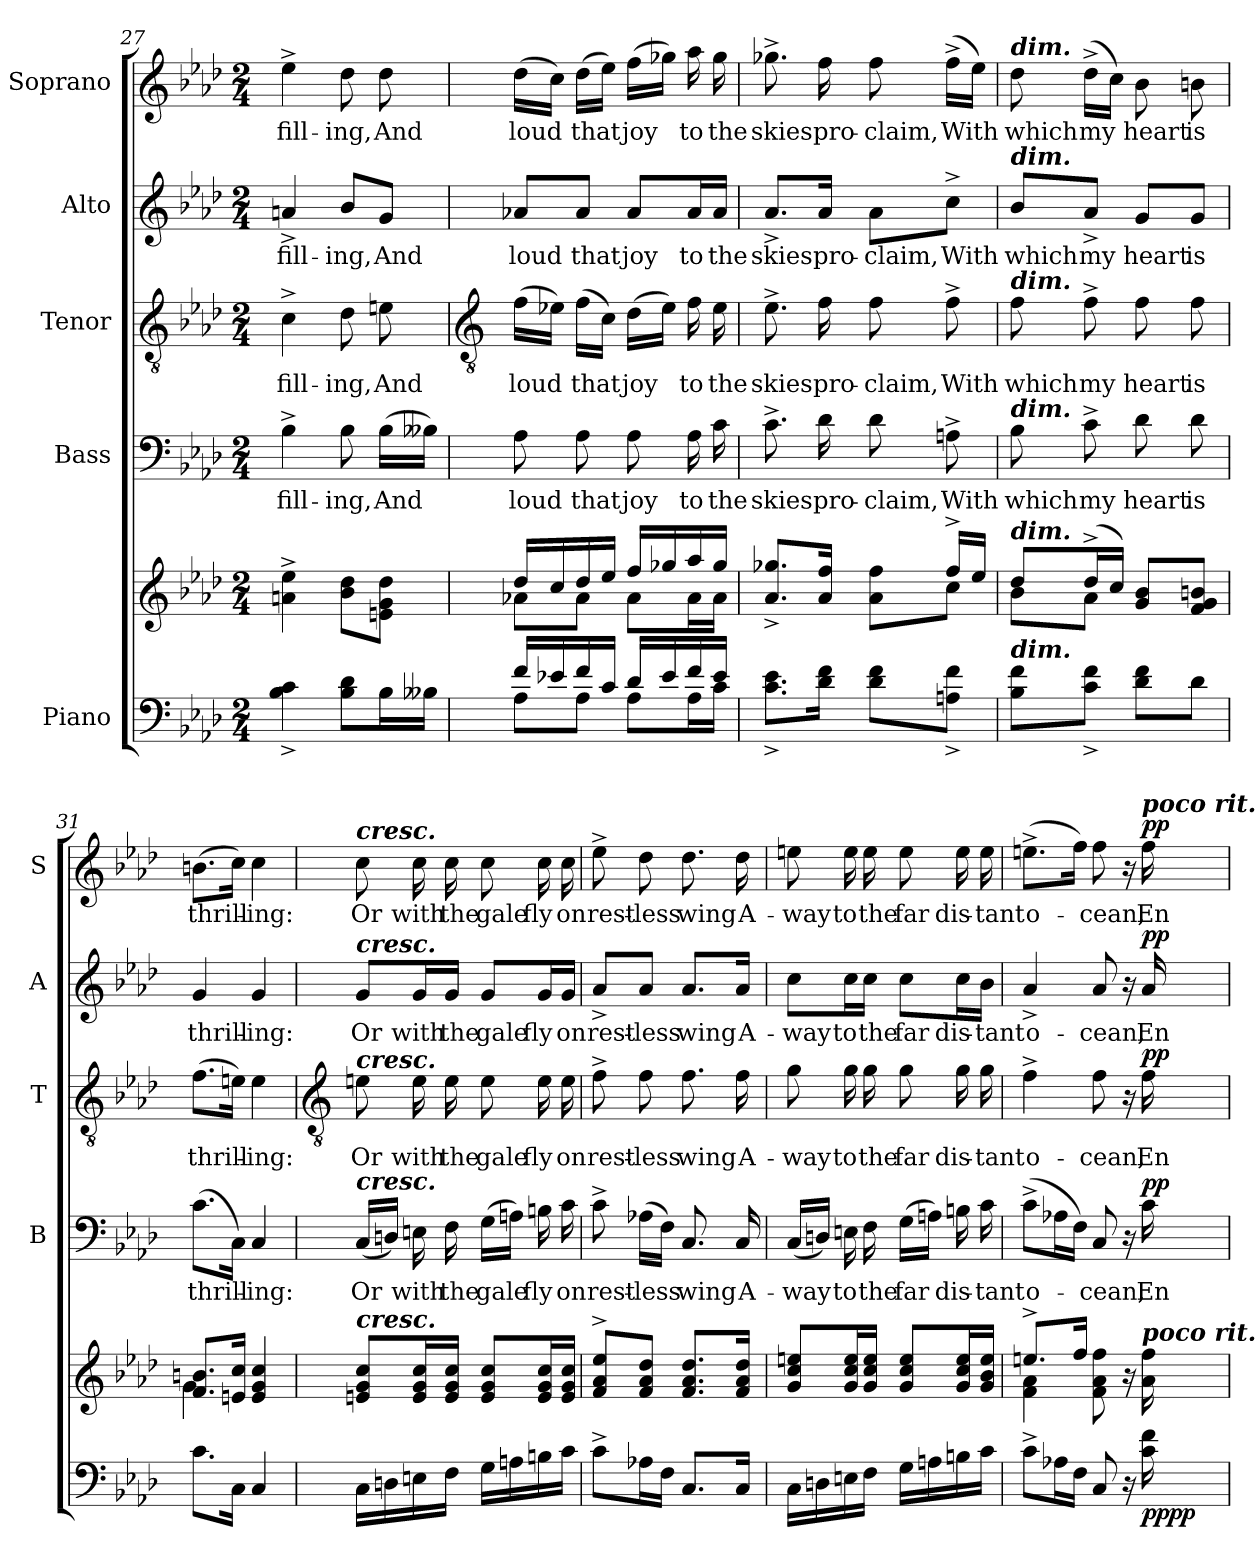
**kern	**kern	**dynam	**kern	**text	**dynam	**kern	**text	**dynam	**kern	**text	**dynam	**kern	**text	**dynam
*part5	*part5	*part5	*part4	*part4	*part4	*part3	*part3	*part3	*part2	*part2	*part2	*part1	*part1	*part1
*staff6	*staff5	*staff5/6	*staff4	*staff4	*staff4	*staff3	*staff3	*staff3	*staff2	*staff2	*staff2	*staff1	*staff1	*staff1
*I"Piano	*	*	*I"Bass	*	*	*I"Tenor	*	*	*I"Alto	*	*	*I"Soprano	*	*
*	*	*	*I'B	*	*	*I'T	*	*	*I'A	*	*	*I'S	*	*
*clefF4	*clefG2	*	*clefF4	*	*	*clefGv2	*	*	*clefG2	*	*	*clefG2	*	*
*k[b-e-a-d-]	*k[b-e-a-d-]	*	*k[b-e-a-d-]	*	*	*k[b-e-a-d-]	*	*	*k[b-e-a-d-]	*	*	*k[b-e-a-d-]	*	*
*A-:	*A-:	*	*A-:	*	*	*A-:	*	*	*A-:	*	*	*A-:	*	*
*M2/4	*M2/4	*	*M2/4	*	*	*M2/4	*	*	*M2/4	*	*	*M2/4	*	*
=27	=27	=27	=27	=27	=27	=27	=27	=27	=27	=27	=27	=27	=27	=27
*^	*^	*	*	*	*	*	*	*	*	*	*	*	*	*
!	!	!	!	!	!	!LO:LY:b	!	!	!LO:LY:b	!	!	!LO:LY:b	!	!	!LO:LY:b	!
2ryy	4B-\^ 4c\^	4an\^ 4ee-\^	2ryy	.	4B-^	fill-	.	4c^	fill-	.	4an^	fill-	.	4ee-^	fill-	.
!	!	!	!	!	!	!LO:LY:b	!	!	!LO:LY:b	!	!	!LO:LY:b	!	!	!LO:LY:b	!
.	8B-/ 8d-/L	8b-\ 8dd-\L	.	.	8B-\	-ing,	.	8d-	-ing,	.	8b-/L	-ing,	.	8dd-	-ing,	.
!	!	!	!	!	!	!LO:LY:b	!	!	!LO:LY:b	!	!	!LO:LY:b	!	!	!LO:LY:b	!
.	16B-\L	8en\ 8g\ 8dd-\J	.	.	(>16B-LL	And	.	8en	And	.	8g/J	And	.	8dd-	And	.
.	16B--X\JJ	.	.	.	16B--XJJ)	.	.	.	.	.	.	.	.	.	.	.
!!LO:LB:g=z
=28	=28	=28	=28	=28	=28	=28	=28	=28	=28	=28	=28	=28	=28	=28	=28	=28
*	*	*	*	*	*	*	*	*clefGv2	*	*	*	*	*	*	*	*
!	!	!	!	!	!	!LO:LY:b	!	!	!LO:LY:b	!	!	!LO:LY:b	!	!	!LO:LY:b	!
16f/LL	8A-\L	16dd-/LL	8a-X\L	.	8A-	loud	.	(>16fLL	loud	.	8a-X/L	loud	.	(>16dd-LL	loud	.
16e-X/	.	16cc/	.	.	.	.	.	16e-XJJ)	.	.	.	.	.	16ccJJ)	.	.
!	!	!	!	!	!	!LO:LY:b	!	!	!LO:LY:b	!	!	!LO:LY:b	!	!	!LO:LY:b	!
16f/	8A-\J	16dd-/	8a-\J	.	8A-	that	.	(>16fLL	that	.	8a-/J	that	.	(>16dd-LL	that	.
16c/JJ	.	16ee-/JJ	.	.	.	.	.	16cJJ)	.	.	.	.	.	16ee-JJ)	.	.
!	!	!	!	!	!	!LO:LY:b	!	!	!LO:LY:b	!	!	!LO:LY:b	!	!	!LO:LY:b	!
16d-/LL	8A-\L	16ff/LL	8a-\L	.	8A-	joy	.	(>16d-LL	joy	.	8a-/L	joy	.	(>16ffLL	joy	.
16e-/	.	16gg-X/	.	.	.	.	.	16e-JJ)	.	.	.	.	.	16gg-XJJ)	.	.
!	!	!	!	!	!	!LO:LY:b	!	!	!LO:LY:b	!	!	!LO:LY:b	!	!	!LO:LY:b	!
16f/	16A-\L	16aa-/	16a-\L	.	16A-	to	.	16f	to	.	16a-/L	to	.	16aa-	to	.
!	!	!	!	!	!	!LO:LY:b	!	!	!LO:LY:b	!	!	!LO:LY:b	!	!	!LO:LY:b	!
16e-/JJ	16c\JJ	16gg-/JJ	16a-\JJ	.	16c	the	.	16e-	the	.	16a-/JJ	the	.	16gg-	the	.
=29	=29	=29	=29	=29	=29	=29	=29	=29	=29	=29	=29	=29	=29	=29	=29	=29
!	!	!	!	!	!	!LO:LY:b	!	!	!LO:LY:b	!	!	!LO:LY:b	!	!	!LO:LY:b	!
2ryy	8.c\^ 8.e-\^L	8.a-/^ 8.gg-X/^L	4ryy	.	8.c^	skies	.	8.e-^	skies	.	8.a-^/L	skies	.	8.gg-X^	skies	.
!	!	!	!	!	!	!LO:LY:b	!	!	!LO:LY:b	!	!	!LO:LY:b	!	!	!LO:LY:b	!
.	16d-\ 16f\J	16a-/ 16ff/J	.	.	16d-	pro-	.	16f	pro-	.	16a-/Jk	pro-	.	16ff	pro-	.
!	!	!	!	!	!	!LO:LY:b	!	!	!LO:LY:b	!	!	!LO:LY:b	!	!	!LO:LY:b	!
.	8d-\ 8f\L	8ryy	8a-\ 8ff\L	.	8d-	-claim,	.	8f	-claim,	.	8a-\L	-claim,	.	8ff	-claim,	.
!	!	!	!	!	!	!LO:LY:b	!	!	!LO:LY:b	!	!	!LO:LY:b	!	!	!LO:LY:b	!
.	8An\^ 8f\^J	16ff^/LL	8cc\J	.	8An^	With	.	8f^	With	.	8cc^\J	With	.	(>16ff^LL	With	.
.	.	16ee-/JJ	.	.	.	.	.	.	.	.	.	.	.	16ee-JJ)	.	.
=30	=30	=30	=30	=30	=30	=30	=30	=30	=30	=30	=30	=30	=30	=30	=30	=30
!	!	!	!	!	!	!	!	!	!	!	!	!	!	!LO:TX:a:Bi:t=dim.	!	!
!	!	!	!	!	!	!	!	!	!	!	!LO:TX:a:Bi:t=dim.	!	!	!	!	!
!	!	!	!	!	!	!	!	!LO:TX:a:Bi:t=dim.	!	!	!	!	!	!	!	!
!	!	!	!	!	!LO:TX:a:Bi:t=dim.	!	!	!	!	!	!	!	!	!	!	!
!	!	!LO:TX:a:Bi:t=dim.	!	!	!	!	!	!	!	!	!	!	!	!	!	!
!LO:TX:a:Bi:t=dim.	!	!	!	!	!	!	!	!	!	!	!	!	!	!	!	!
!	!	!	!	!	!	!LO:LY:b	!	!	!LO:LY:b	!	!	!LO:LY:b	!	!	!LO:LY:b	!
2ryy	8B-\ 8f\L	8dd-/L	8b-\L	.	8B-	which	.	8f	which	.	8b-/L	which	.	8dd-	which	.
!	!	!	!	!	!	!LO:LY:b	!	!	!LO:LY:b	!	!	!LO:LY:b	!	!	!LO:LY:b	!
.	8c\^ 8f\^J	(>16dd-^/L	8a-\J	.	8c^	my	.	8f^	my	.	8a-^/J	my	.	(>16dd-^LL	my	.
.	.	16cc/JJ)	.	.	.	.	.	.	.	.	.	.	.	16ccJJ)	.	.
!	!	!	!	!	!	!LO:LY:b	!	!	!LO:LY:b	!	!	!LO:LY:b	!	!	!LO:LY:b	!
.	8d-\ 8f\L	8g/ 8b-/L	4ryy	.	8d-	heart	.	8f	heart	.	8g/L	heart	.	8b-	heart	.
!	!	!	!	!	!	!LO:LY:b	!	!	!LO:LY:b	!	!	!LO:LY:b	!	!	!LO:LY:b	!
.	8d-\J	8f/ 8g/ 8bn/J	.	.	8d-	is	.	8f	is	.	8g/J	is	.	8bn	is	.
=31	=31	=31	=31	=31	=31	=31	=31	=31	=31	=31	=31	=31	=31	=31	=31	=31
!	!	!	!	!	!	!LO:LY:b	!	!	!LO:LY:b	!	!	!LO:LY:b	!	!	!LO:LY:b	!
2ryy	8.c\L	8.f/ 8.bn/L	4g\	.	(8.cL	thrill-	.	(>8.fL	thrill-	.	4g	thrill-	.	(>8.bnL	thrill-	.
.	16C\J	16en/ 16cc/J	.	.	16CJ)	.	.	16enJ)	.	.	.	.	.	16ccJ)	.	.
!	!	!	!	!	!	!LO:LY:b	!	!	!LO:LY:b	!	!	!LO:LY:b	!	!	!LO:LY:b	!
.	4C/	4e/ 4g/ 4cc/	4ryy	.	4C	ing:	.	4e	ing:	.	4g	-ing:	.	4cc	ing:	.
*v	*v	*	*	*	*	*	*	*	*	*	*	*	*	*	*	*
!!LO:LB:g=z
=32	=32	=32	=32	=32	=32	=32	=32	=32	=32	=32	=32	=32	=32	=32	=32
*	*	*	*	*	*	*	*clefGv2	*	*	*	*	*	*	*	*
*^	*	*	*	*	*	*	*	*	*	*	*	*	*	*	*
!	!	!	!	!	!	!	!	!	!	!	!	!	!	!LO:TX:a:Bi:t=cresc.	!	!
!	!	!	!	!	!	!	!	!	!	!	!LO:TX:a:Bi:t=cresc.	!	!	!	!	!
!	!	!	!	!	!	!	!	!LO:TX:a:Bi:t=cresc.	!	!	!	!	!	!	!	!
!	!	!	!	!	!LO:TX:a:Bi:t=cresc.	!	!	!	!	!	!	!	!	!	!	!
!	!	!LO:TX:a:Bi:t=cresc.	!	!	!	!	!	!	!	!	!	!	!	!	!	!
!LO:TX:a:Bi:t=cresc.	!	!	!	!	!	!	!	!	!	!	!	!	!	!	!	!
!	!	!	!LO:N:vis=1	!	!	!LO:LY:b	!	!	!LO:LY:b	!	!	!LO:LY:b	!	!	!LO:LY:b	!
*v	*v	*	*	*	*	*	*	*	*	*	*	*	*	*	*	*
16CLL	8en 8g 8ccL	2ryy	.	(<16CLL	Or	.	8en	Or	.	8g/L	Or	.	8cc	Or	.
16Dn	.	.	.	16DnJJ)	.	.	.	.	.	.	.	.	.	.	.
!	!	!	!	!	!LO:LY:b	!	!	!LO:LY:b	!	!	!LO:LY:b	!	!	!LO:LY:b	!
16En	16e 16g 16ccL	.	.	16En	with	.	16e	with	.	16g/L	with	.	16cc	with	.
!	!	!	!	!	!LO:LY:b	!	!	!LO:LY:b	!	!	!LO:LY:b	!	!	!LO:LY:b	!
16FJJ	16e 16g 16ccJJ	.	.	16F	the	.	16e	the	.	16g/JJ	the	.	16cc	the	.
!	!	!	!	!	!LO:LY:b	!	!	!LO:LY:b	!	!	!LO:LY:b	!	!	!LO:LY:b	!
16GLL	8e 8g 8ccL	.	.	(>16GLL	gale	.	8e	gale	.	8g/L	gale	.	8cc	gale	.
16An	.	.	.	16AnJJ)	.	.	.	.	.	.	.	.	.	.	.
!	!	!	!	!	!LO:LY:b	!	!	!LO:LY:b	!	!	!LO:LY:b	!	!	!LO:LY:b	!
16Bn	16e 16g 16ccL	.	.	16Bn	fly	.	16e	fly	.	16g/L	fly	.	16cc	fly	.
!	!	!	!	!	!LO:LY:b	!	!	!LO:LY:b	!	!	!LO:LY:b	!	!	!LO:LY:b	!
16cJJ	16e 16g 16ccJJ	.	.	16c	on	.	16e	on	.	16g/JJ	on	.	16cc	on	.
=33	=33	=33	=33	=33	=33	=33	=33	=33	=33	=33	=33	=33	=33	=33	=33
!	!	!LO:N:vis=1	!	!	!LO:LY:b	!	!	!LO:LY:b	!	!	!LO:LY:b	!	!	!LO:LY:b	!
8c^L	8f^ 8a-^ 8ee-^L	2ryy	.	8c^	rest-	.	8f^	rest-	.	8a-^/L	rest-	.	8ee-^	rest-	.
!	!	!	!	!	!LO:LY:b	!	!	!LO:LY:b	!	!	!LO:LY:b	!	!	!LO:LY:b	!
16A-XL	8f 8a- 8dd-J	.	.	(>16A-XLL	-less	.	8f	-less	.	8a-/J	-less	.	8dd-	-less	.
16FJJ	.	.	.	16FJJ)	.	.	.	.	.	.	.	.	.	.	.
!	!	!	!	!	!LO:LY:b	!	!	!LO:LY:b	!	!	!LO:LY:b	!	!	!LO:LY:b	!
8.CL	8.f 8.a- 8.dd-L	.	.	8.C	wing	.	8.f	wing	.	8.a-/L	wing	.	8.dd-	wing	.
!	!	!	!	!	!LO:LY:b	!	!	!LO:LY:b	!	!	!LO:LY:b	!	!	!LO:LY:b	!
16CJ	16f 16a- 16dd-J	.	.	16C	A-	.	16f	A-	.	16a-/Jk	A-	.	16dd-	A-	.
=34	=34	=34	=34	=34	=34	=34	=34	=34	=34	=34	=34	=34	=34	=34	=34
!	!	!LO:N:vis=1	!	!	!LO:LY:b	!	!	!LO:LY:b	!	!	!LO:LY:b	!	!	!LO:LY:b	!
16CLL	8g 8cc 8eenL	2ryy	.	(<16CLL	-way	.	8g	-way	.	8cc\L	-way	.	8een	-way	.
16Dn	.	.	.	16DnJJ)	.	.	.	.	.	.	.	.	.	.	.
!	!	!	!	!	!LO:LY:b	!	!	!LO:LY:b	!	!	!LO:LY:b	!	!	!LO:LY:b	!
16En	16g 16cc 16eeL	.	.	16En	to	.	16g	to	.	16cc\L	to	.	16ee	to	.
!	!	!	!	!	!LO:LY:b	!	!	!LO:LY:b	!	!	!LO:LY:b	!	!	!LO:LY:b	!
16FJJ	16g 16cc 16eeJJ	.	.	16F	the	.	16g	the	.	16cc\JJ	the	.	16ee	the	.
!	!	!	!	!	!LO:LY:b	!	!	!LO:LY:b	!	!	!LO:LY:b	!	!	!LO:LY:b	!
16GLL	8g 8cc 8eeL	.	.	(>16GLL	far	.	8g	far	.	8cc\L	far	.	8ee	far	.
16An	.	.	.	16AnJJ)	.	.	.	.	.	.	.	.	.	.	.
!	!	!	!	!	!LO:LY:b	!	!	!LO:LY:b	!	!	!LO:LY:b	!	!	!LO:LY:b	!
16Bn	16g 16cc 16eeL	.	.	16Bn	dis-	.	16g	dis-	.	16cc\L	dis-	.	16ee	dis-	.
!	!	!	!	!	!LO:LY:b	!	!	!LO:LY:b	!	!	!LO:LY:b	!	!	!LO:LY:b	!
16cJJ	16g 16b- 16eeJJ	.	.	16c	-tant	.	16g\	-tant	.	16b-\JJ	-tant	.	16ee	-tant	.
=35	=35	=35	=35	=35	=35	=35	=35	=35	=35	=35	=35	=35	=35	=35	=35
!	!	!	!	!	!LO:LY:b	!	!	!LO:LY:b	!	!	!LO:LY:b	!	!	!LO:LY:b	!
8c^L	8.een^/L	4f\ 4a-\	.	(>8c^L	o-	.	4f^	o-	.	4a-^	o-	.	(>8.een^L	o-	.
16A-XL	.	.	.	16A-XL	.	.	.	.	.	.	.	.	.	.	.
16FJJ	16ff/J	.	.	16FJJ)	.	.	.	.	.	.	.	.	16ffJ)	.	.
!	!	!	!	!	!LO:LY:b	!	!	!LO:LY:b	!	!	!LO:LY:b	!	!	!LO:LY:b	!
8C	8f\ 8a-\ 8ff\	4ryy	.	8C	cean,	.	8f	-cean,	.	8a-	-cean,	.	8ff	cean,	.
16r	16r	.	.	16r	.	.	16r	.	.	16r	.	.	16r	.	.
!	!	!	!	!	!	!	!	!	!	!	!	!	!LO:TX:a:Bi:t=poco rit.	!	!
!	!LO:TX:a:Bi:t=poco rit.	!	!	!	!	!	!	!	!	!	!	!	!	!	!
!	!	!	!LO:DY:b=2	!	!LO:LY:b	!	!	!LO:LY:b	!	!	!LO:LY:b	!	!	!LO:LY:b	!
!	!	!	!LO:DY:n=1:b	!	!	!LO:DY:b	!	!	!LO:DY:b	!	!	!LO:DY:b	!	!	!LO:DY:b
16c 16f	16a-\ 16ff\	.	pp pp	16c	En-	pp	16f	En-	pp	16a-	En-	pp	16ff	En-	pp
*	*v	*v	*	*	*	*	*	*	*	*	*	*	*	*	*
=	=	=	=	=	=	=	=	=	=	=	=	=	=	=
*-	*-	*-	*-	*-	*-	*-	*-	*-	*-	*-	*-	*-	*-	*-
